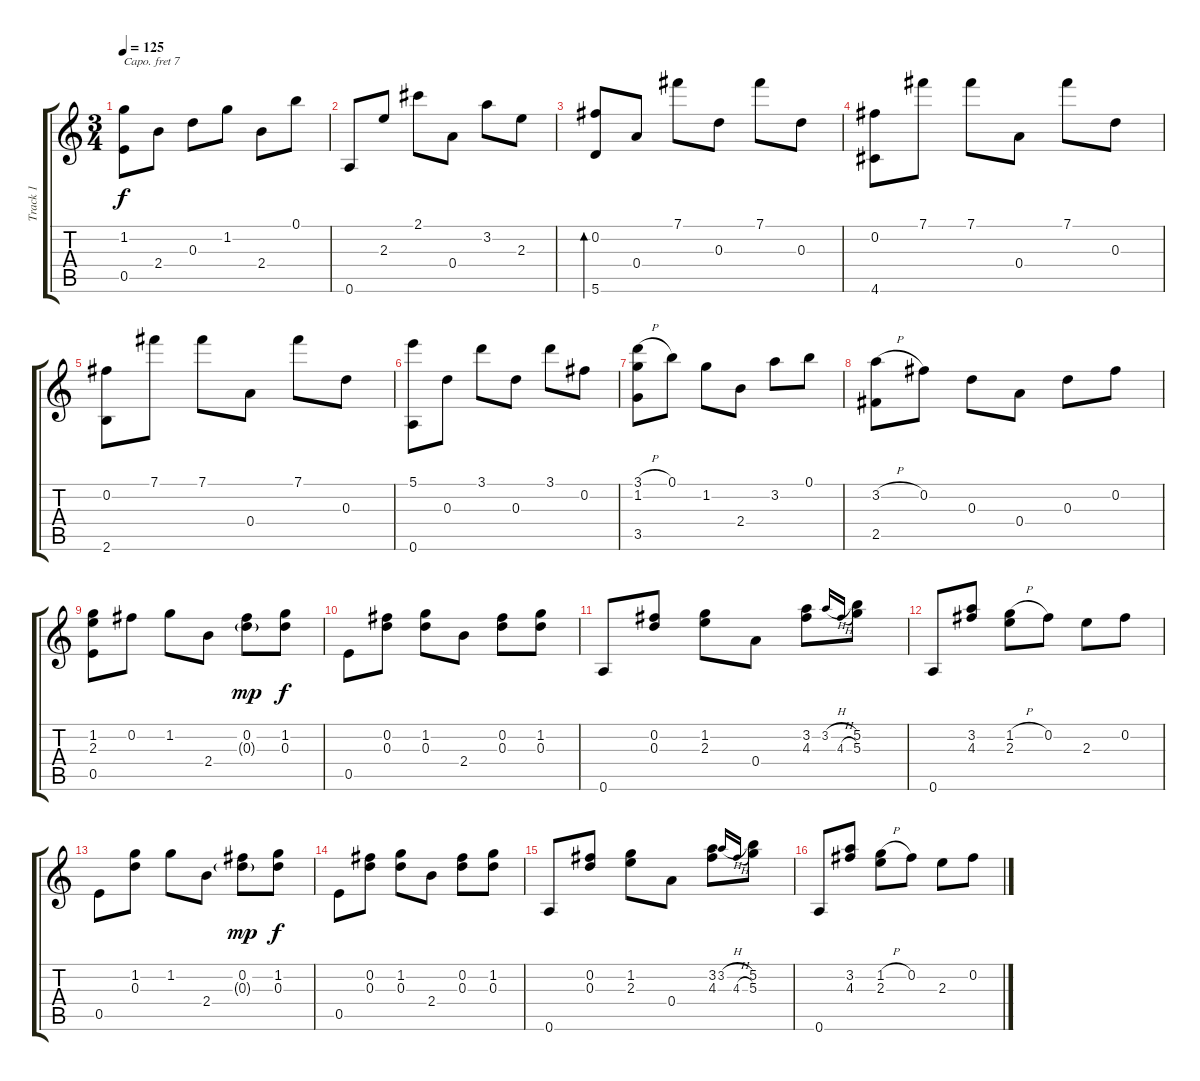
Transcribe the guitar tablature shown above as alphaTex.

\track ("Track 1" "Track 1") {instrument acousticguitarsteel}
\staff {score tabs}
\capo 7
\tuning (E4 B3 G3 D3 A2 D2) {hide}
\ts (3 4)
\tempo 125
\clef g2
\ks c
(1.2 0.5).8{dy f} 2.4.8 0.3.8 1.2.8 2.4.8 0.1.8 |
0.6.8 2.3.8 2.1.8 0.4.8 3.2.8 2.3.8 |
(0.2 5.6).8{bd 240} 0.4.8 7.1.8 0.3.8 7.1.8 0.3.8 |
(0.2 4.6).8 7.1.8 7.1.8 0.4.8 7.1.8 0.3.8 |
(0.2 2.6).8 7.1.8 7.1.8 0.4.8 7.1.8 0.3.8 |
(5.1 0.6).8 0.3.8 3.1.8 0.3.8 3.1.8 0.2.8 |
(3.1{h} 1.2 3.5).8 0.1.8 1.2.8 2.4.8 3.2.8 0.1.8 |
(3.2{h} 2.5).8 0.2.8 0.3.8 0.4.8 0.3.8 0.2.8 |
(1.2 2.3 0.5).8 0.2.8 1.2.8 2.4.8 (0.2 0.3{g}).8{dy mp} (1.2 0.3).8{dy f} |
0.5.8 (0.2 0.3).8 (1.2 0.3).8 2.4.8 (0.2 0.3).8 (1.2 0.3).8 |
0.6.8 (0.2 0.3).8 (1.2 2.3).8 0.4.8 (3.2 4.3).8 3.2{h}.16{gr onbeat} 4.3{h}.16{gr onbeat} (5.2 5.3).8 |
0.6.8 (3.2 4.3).8 (1.2{h} 2.3).8 0.2.8 2.3.8 0.2.8 |
0.5.8 (1.2 0.3).8 1.2.8 2.4.8 (0.2 0.3{g}).8{dy mp} (1.2 0.3).8{dy f} |
0.5.8 (0.2 0.3).8 (1.2 0.3).8 2.4.8 (0.2 0.3).8 (1.2 0.3).8 |
0.6.8 (0.2 0.3).8 (1.2 2.3).8 0.4.8 (3.2 4.3).8 3.2{h}.16{gr onbeat} 4.3{h}.16{gr onbeat} (5.2 5.3).8 |
0.6.8 (3.2 4.3).8 (1.2{h} 2.3).8 0.2.8 2.3.8 0.2.8
